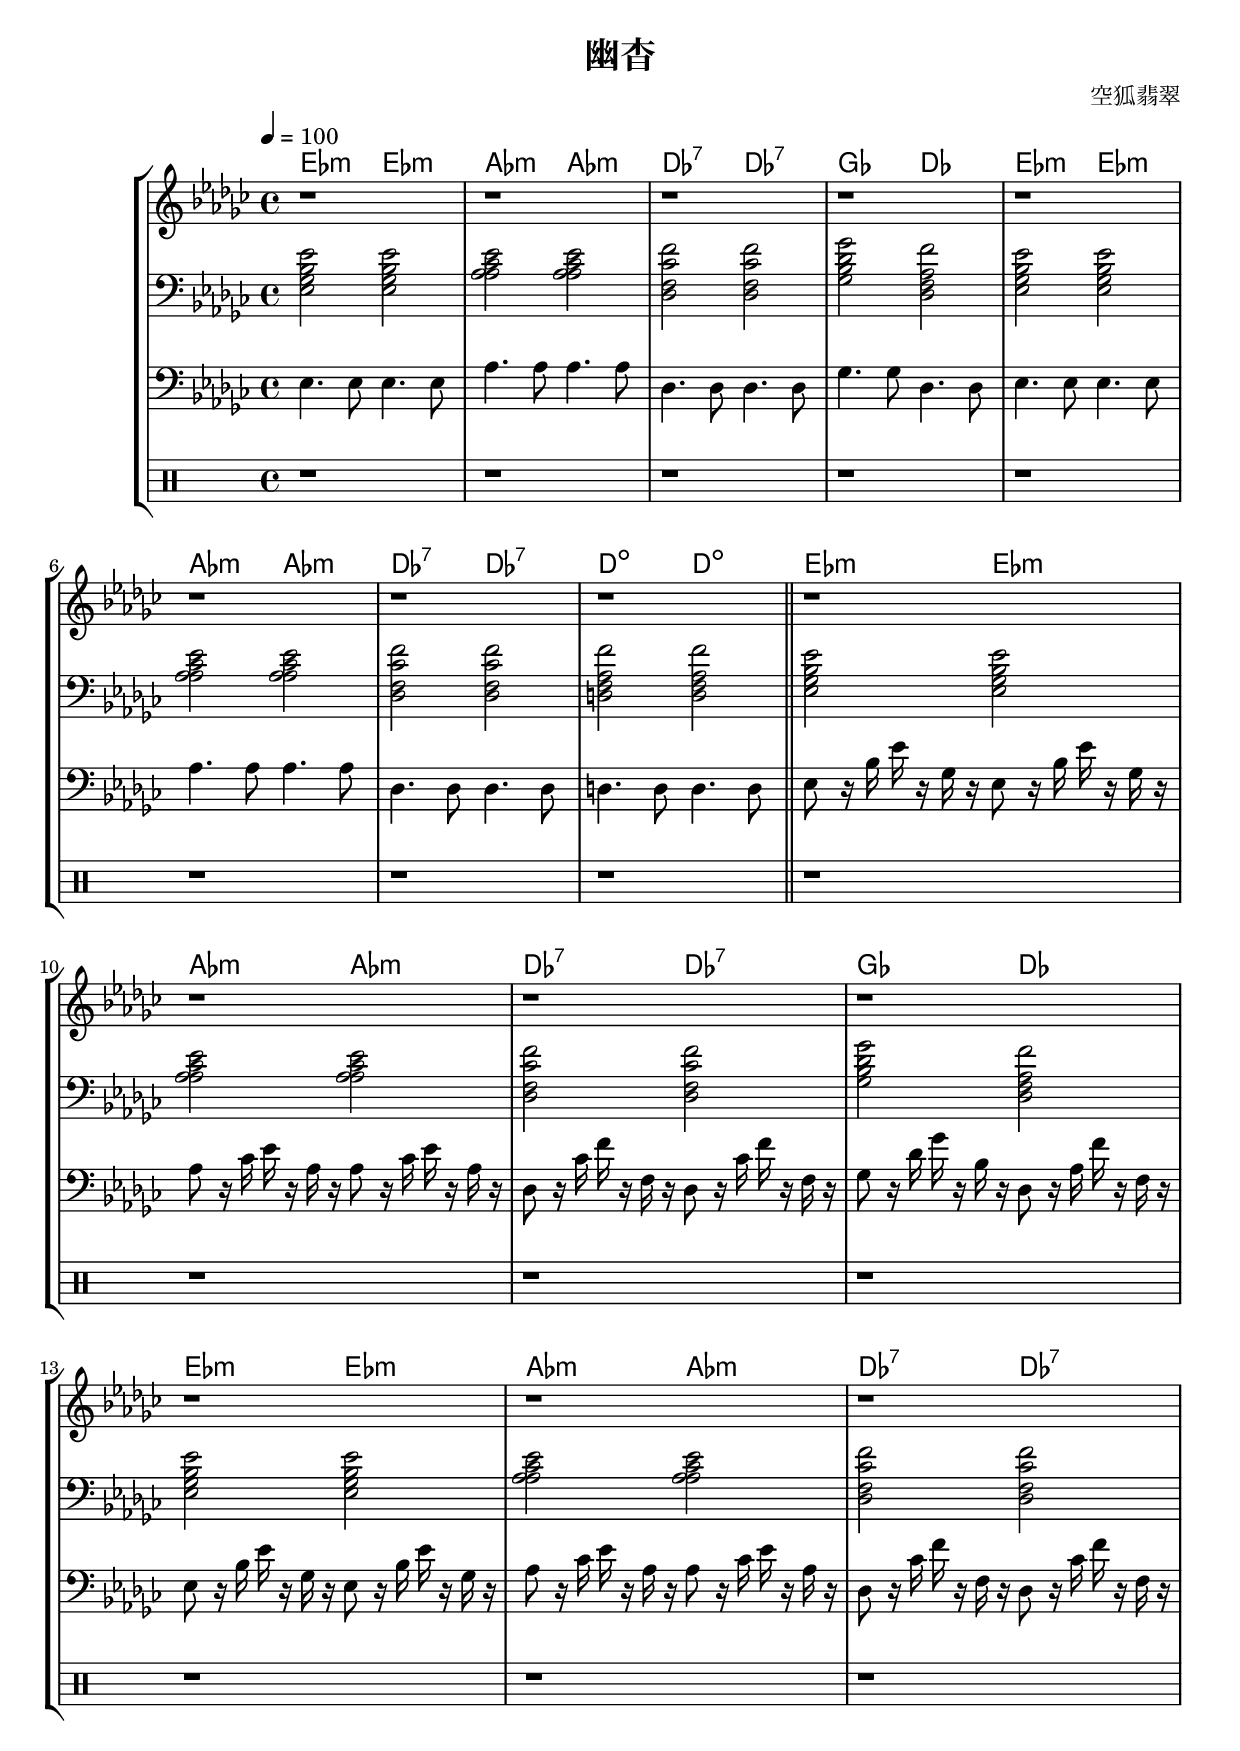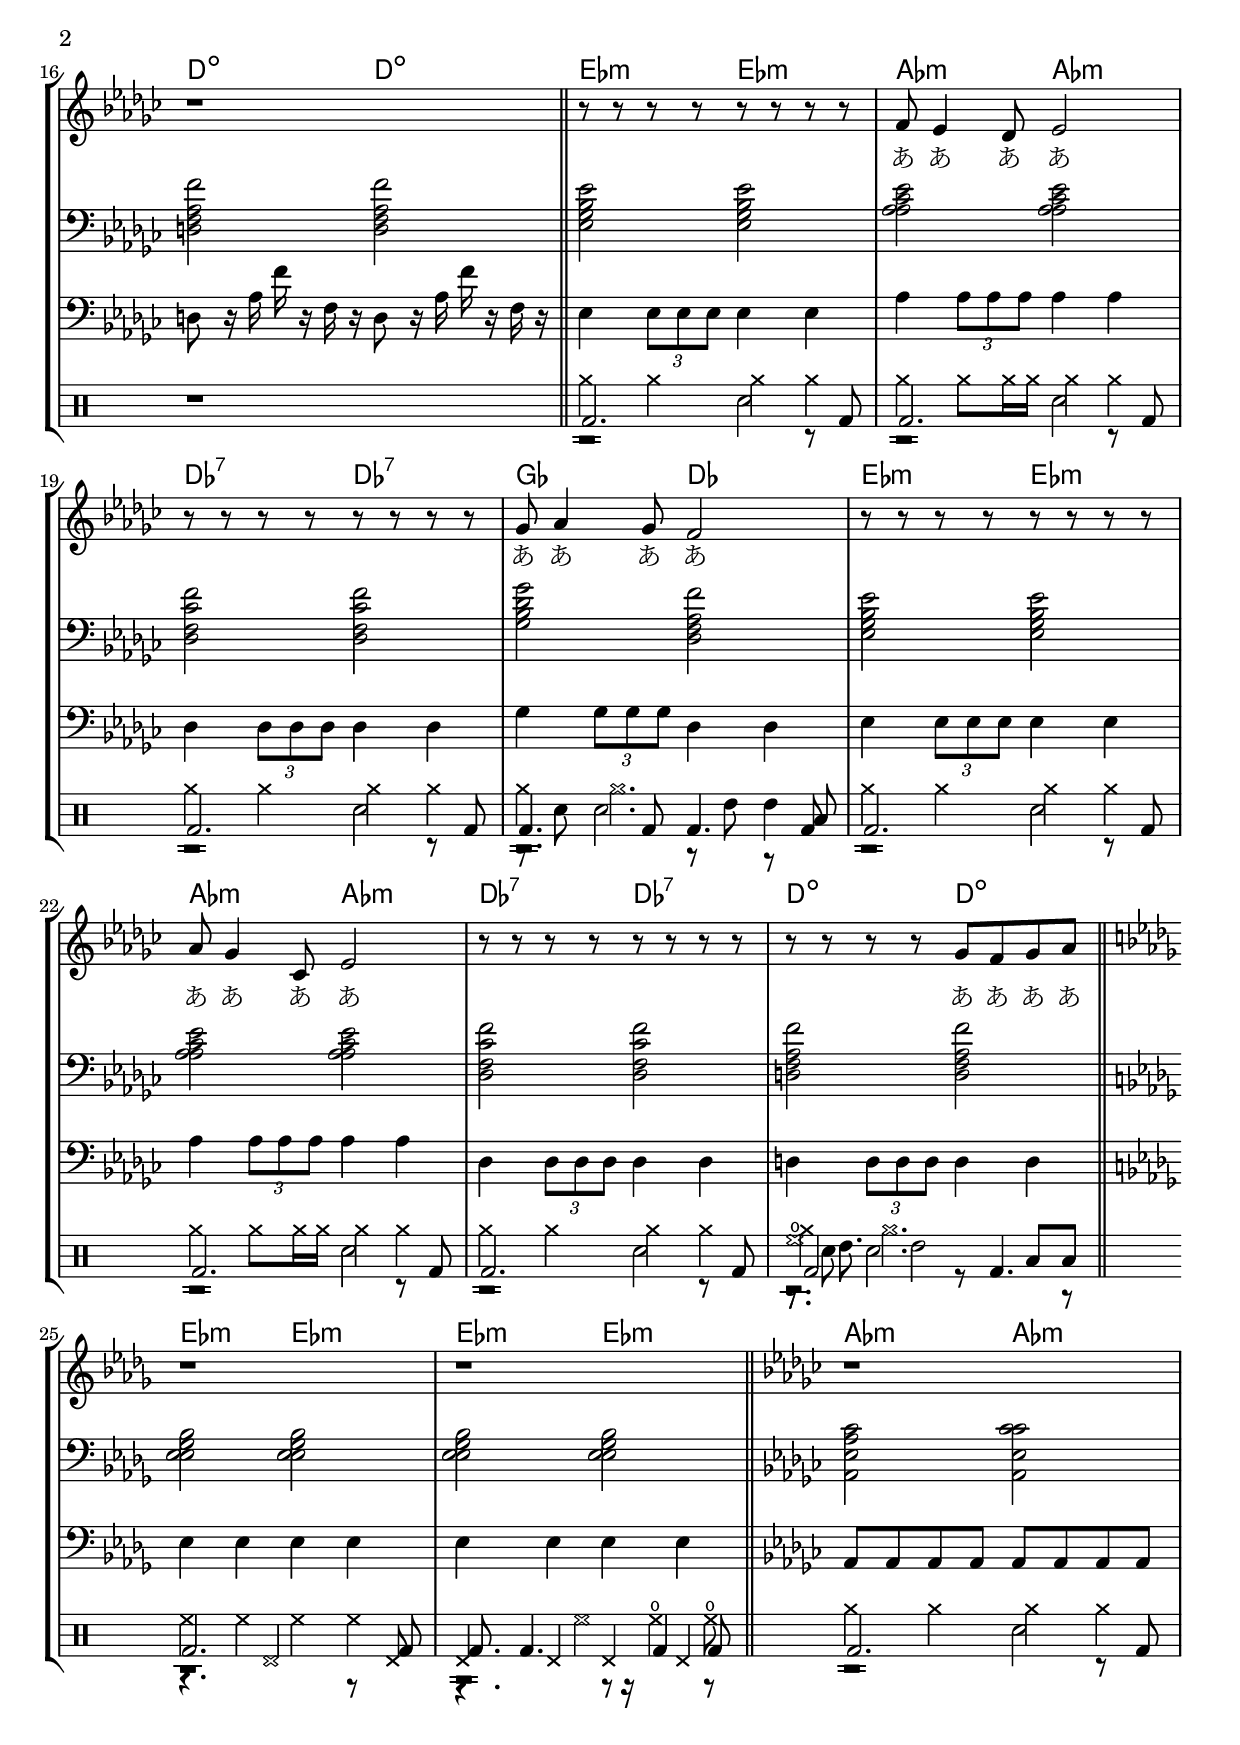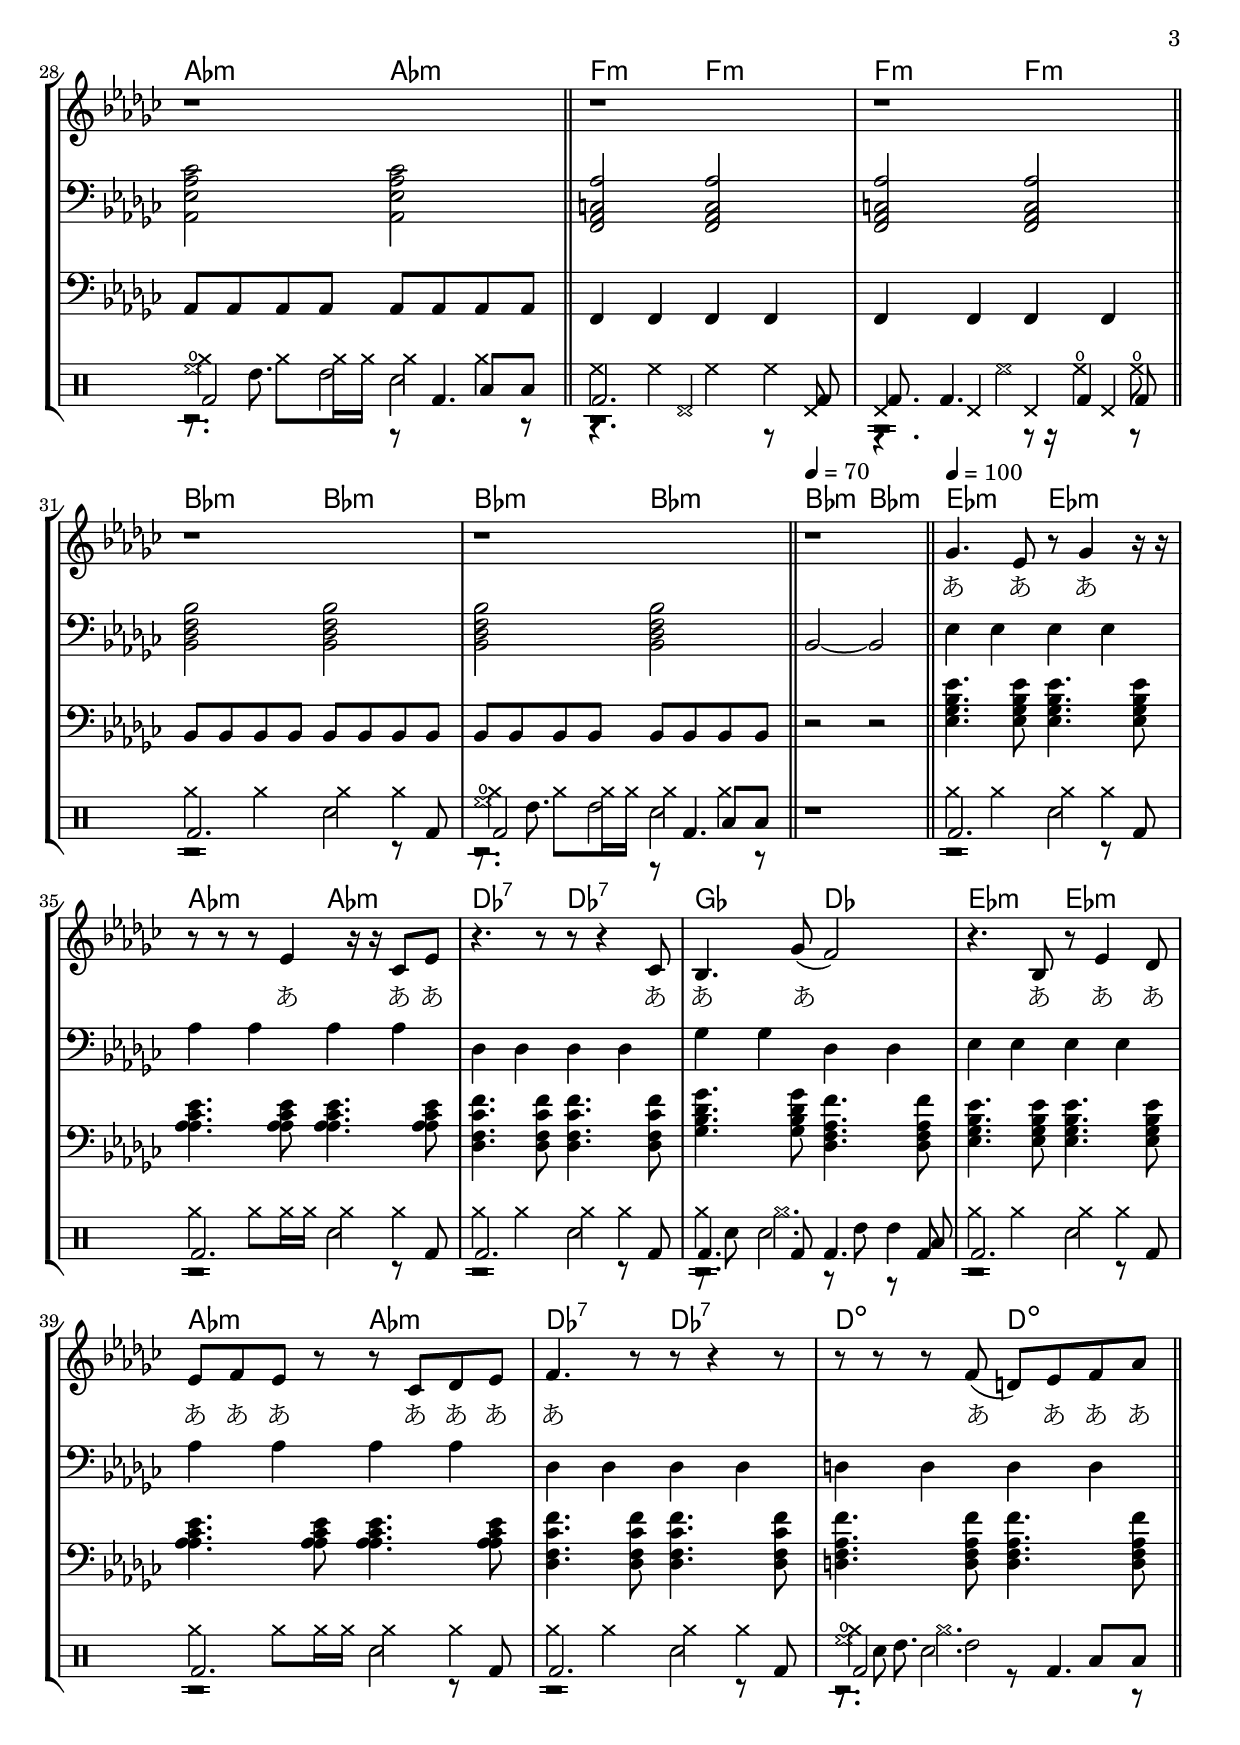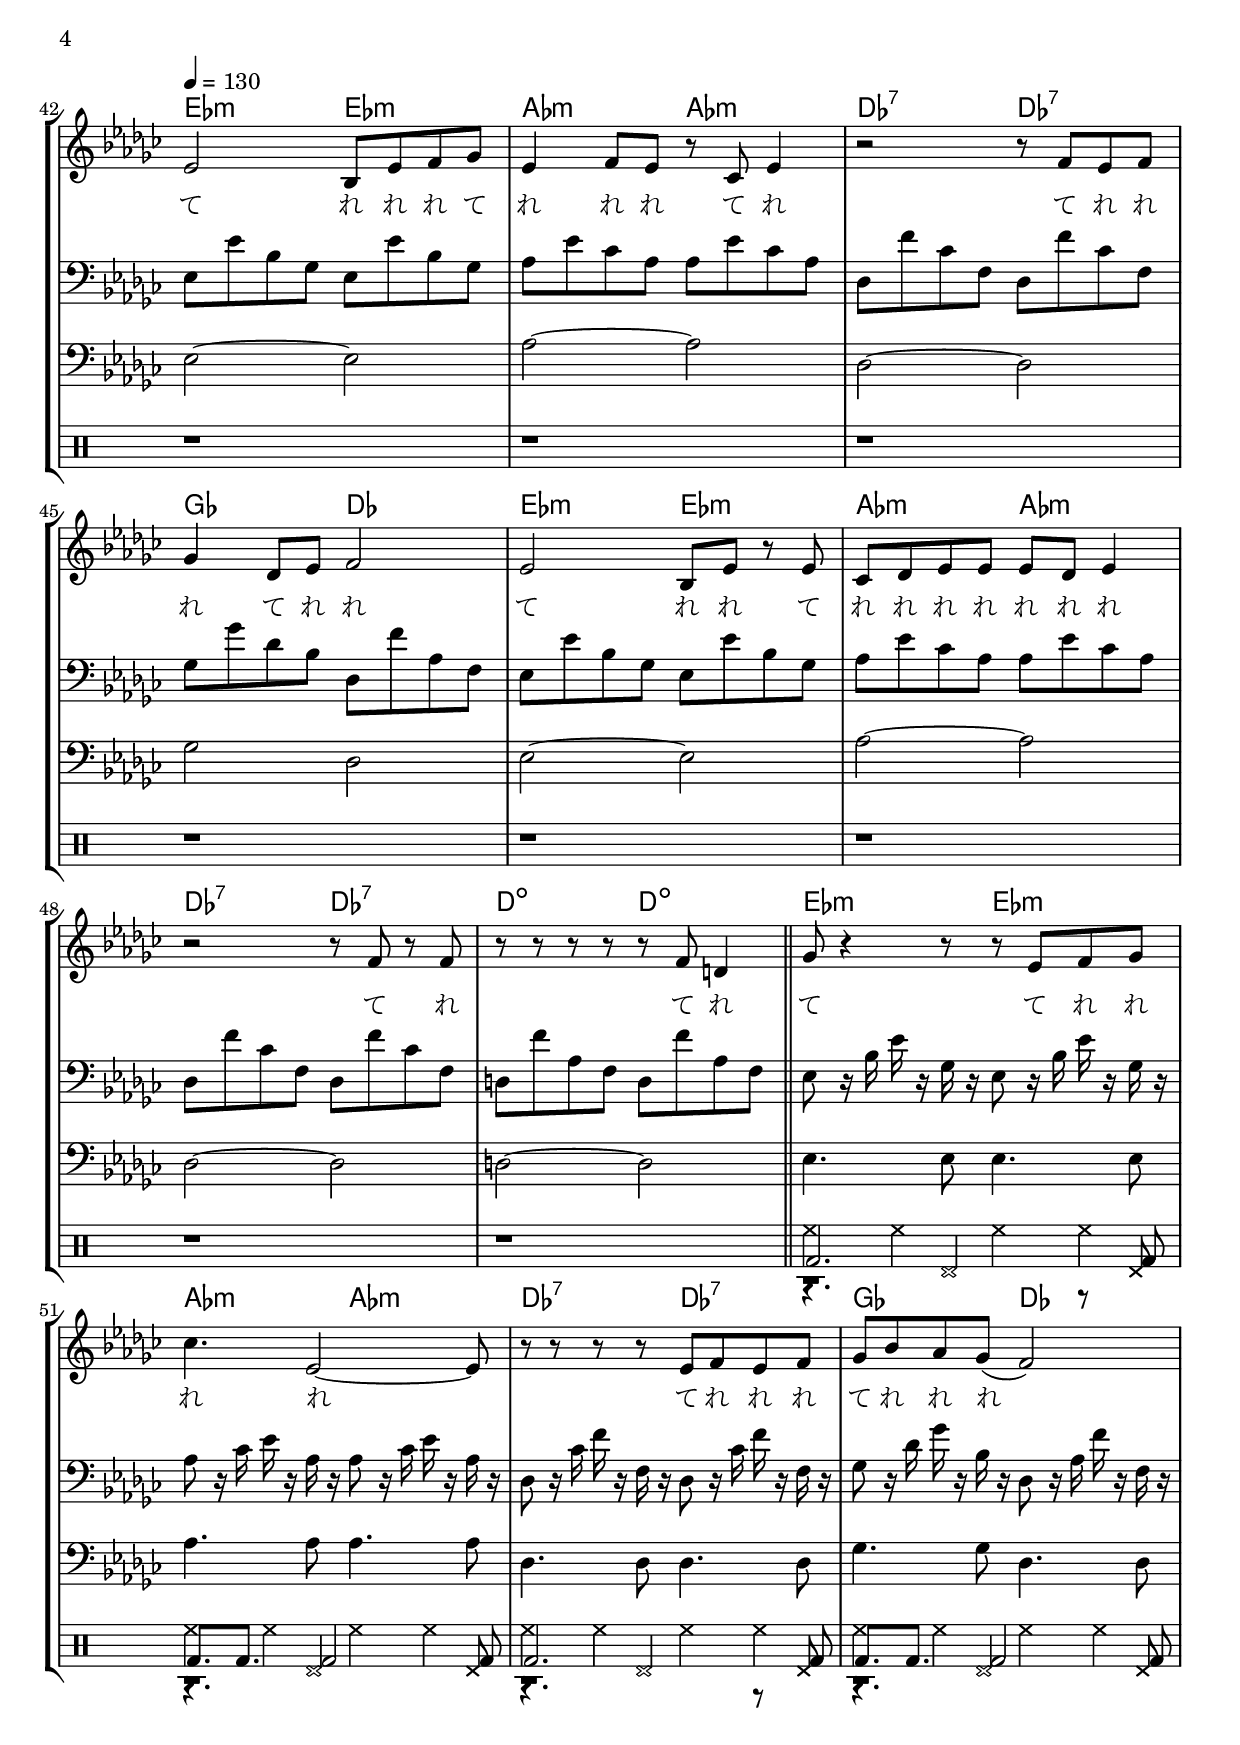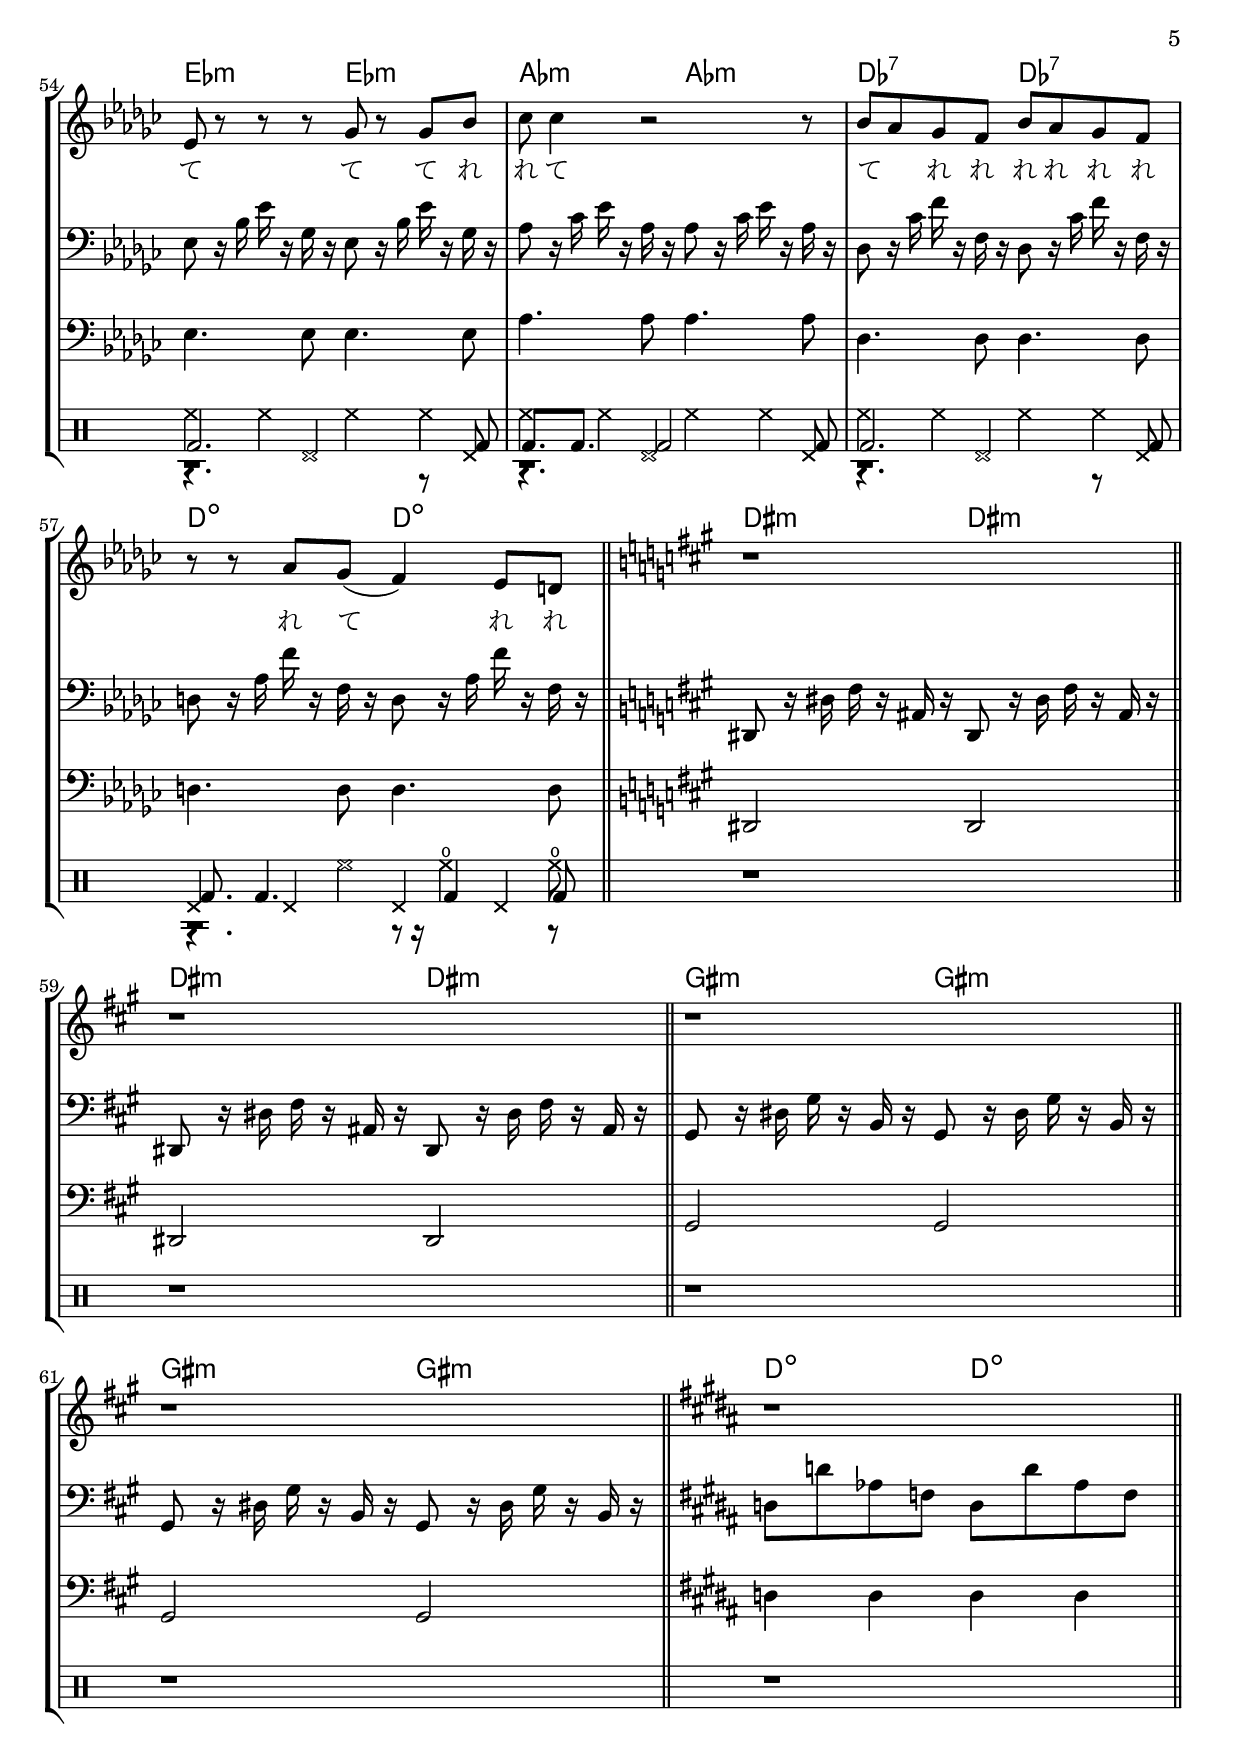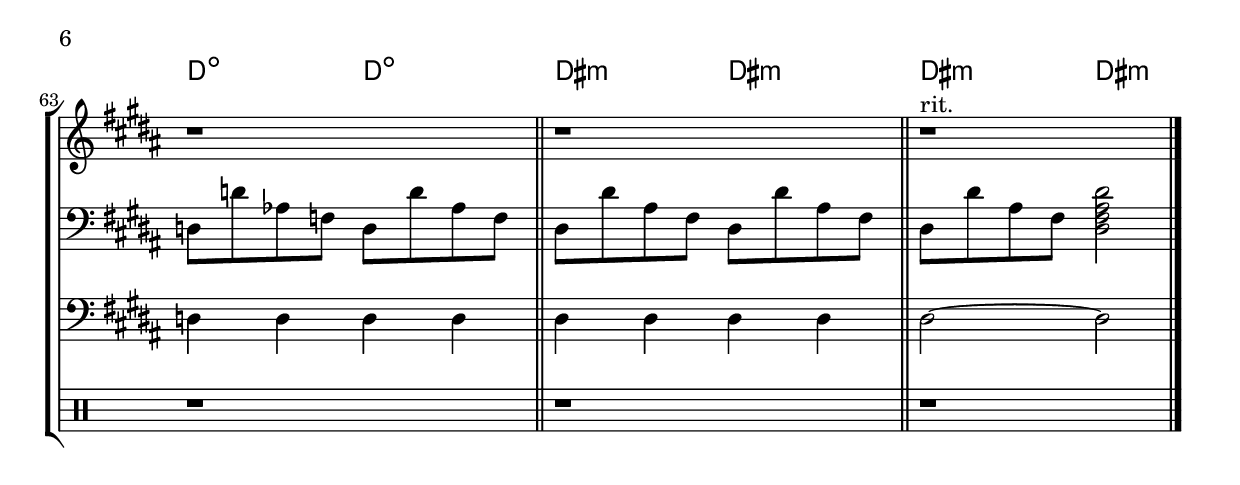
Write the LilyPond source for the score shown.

\version "2.12.1"

\header {
	title = \markup {幽杳}
	composer = \markup \center-column {空狐翡翠}
}

harmony = \chordmode {
	es2:m es:m as:m as:m des:7 des:7 ges des es:m es:m as:m as:m des:7 des:7 d:dim d:dim 

	es:m es:m as:m as:m des:7 des:7 ges des es:m es:m as:m as:m des:7 des:7 d:dim d:dim 

	es:m es:m as:m as:m des:7 des:7 ges des es:m es:m as:m as:m des:7 des:7 d:dim d:dim 

	es:m es:m es:m es:m 

	as:m as:m as:m as:m 

	f:m f:m f:m f:m 

	bes:m bes:m bes:m bes:m 

	bes:m bes:m 

	es:m es:m as:m as:m des:7 des:7 ges des es:m es:m as:m as:m des:7 des:7 d:dim d:dim 

	es:m es:m as:m as:m des:7 des:7 ges des es:m es:m as:m as:m des:7 des:7 d:dim d:dim 

	es:m es:m as:m as:m des:7 des:7 ges des es:m es:m as:m as:m des:7 des:7 d:dim d:dim 

	dis:m dis:m 

	dis:m dis:m 

	gis:m gis:m 

	gis:m gis:m 

	d:dim d:dim 

	d:dim d:dim 

	dis:m dis:m 

	dis:m dis:m 
}

melody = {
	\key ges \major
	\tempo 4 = 100
	r1 | r1 | r1 | r1 | r1 | r1 | r1 | r1   
	r1 | r1 | r1 | r1 | r1 | r1 | r1 | r1   
	\set Staff.midiInstrument = #"Electric Piano 1"
	 r8  r8  r8  r8  r8  r8  r8  r8 
	f'8  es'4  des'8  es'2 
	r8  r8  r8  r8  r8  r8  r8  r8 
	ges'8  as'4  ges'8  f'2 
	r8  r8  r8  r8  r8  r8  r8  r8 
	as'8  ges'4  ces'8  es'2 
	r8  r8  r8  r8  r8  r8  r8  r8 
	r8  r8  r8  r8  ges'8  f'8  ges'8  as'8
	\key des \major
	r1 | r1   
	\key ges \major
	r1 | r1   
	r1 | r1   
	r1 | r1   
	\tempo 4 = 70
	r1   
	\set Staff.midiInstrument = #"Electric Piano 1"
		\tempo 4 = 100
 ges'4.  es'8  r8  ges'4  r16  r16 
	r8  r8  r8  es'4  r16  r16  ces'8  es'8 
	r4.  r8  r8  r4  ces'8 
	bes4.  ges'8  (f'2) 
	r4.  bes8  r8  es'4  des'8 
	es'8  f'8  es'8  r8  r8  ces'8  des'8  es'8 
	f'4.  r8  r8  r4  r8 
	r8  r8  r8  f'8  (d'8)  es'8  f'8  as'8
	\set Staff.midiInstrument = #"Electric Piano 1"
		\tempo 4 = 130
 es'2  bes8  es'8  f'8  ges'8 
	es'4  f'8  es'8  r8  ces'8  es'4 
	r2  r8  f'8  es'8  f'8 
	ges'4  des'8  es'8  f'2 
	es'2  bes8  es'8  r8  es'8 
	ces'8  des'8  es'8  es'8  es'8  des'8  es'4 
	r2  r8  f'8  r8  f'8 
	r8  r8  r8  r8  r8  f'8  d'4
	\set Staff.midiInstrument = #"Electric Piano 1"
	 ges'8  r4  r8  r8  es'8  f'8  ges'8 
	ces''4.  es'2~es'8 
	r8  r8  r8  r8  es'8  f'8  es'8  f'8 
	ges'8  bes'8  as'8  ges'8  (f'2) 
	es'8  r8  r8  r8  ges'8  r8  ges'8  bes'8 
	ces''8  ces''4  r2~r8 
	bes'8  as'8  ges'8  f'8  bes'8  as'8  ges'8  f'8 
	r8  r8  as'8  ges'8  (f'4)  es'8  d'8
	\key a \major
	r1   
	r1   
	r1   
	r1   
	\key b \major
	r1   
	r1   
	r1   
	r1^"rit." \bar "|."
}

words = \lyricmode {
	
	
	あ  あ  あ  あ  あ  あ  あ  あ  あ  あ  あ  あ  あ  あ  あ  あ  
	
	
	
	
	
	あ  あ  あ  あ  あ  あ  あ  あ  あ  あ  あ  あ  あ  あ  あ  あ  あ  あ  あ  あ  あ  あ  あ  
	て  れ  れ  れ  て  れ  れ  れ  て  れ  て  れ  れ  れ  て  れ  れ  て  れ  れ  て  れ  れ  れ  れ  れ  れ  れ  て  れ  て  れ  
	て  て  れ  れ  れ  れ  て  れ  れ  れ  て  れ  れ  れ  て  て  て  れ  れ  て  て  れ  れ  れ  れ  れ  れ  れ  て  れ  れ  れ  
	
	
	
	
	
	
	
	
}

tempochange = {
	\tempo 4 = 100
	r1 | r1 | r1 | r1 | r1 | r1 | r1 | r1 \bar "||"
	\tempo 4 = 100
	r1 | r1 | r1 | r1 | r1 | r1 | r1 | r1 \bar "||"
	\tempo 4 = 100
	r1 | r1 | r1 | r1 | r1 | r1 | r1 | r1 \bar "||"
	\tempo 4 = 100
	r1 | r1 \bar "||"
	\tempo 4 = 100
	r1 | r1 \bar "||"
	\tempo 4 = 100
	r1 | r1 \bar "||"
	\tempo 4 = 100
	r1 | r1 \bar "||"
	\tempo 4 = 70
	r1 \bar "||"
	\tempo 4 = 100
	r1 | r1 | r1 | r1 | r1 | r1 | r1 | r1 \bar "||"
	\tempo 4 = 130
	r1 | r1 | r1 | r1 | r1 | r1 | r1 | r1 \bar "||"
	\tempo 4 = 130
	r1 | r1 | r1 | r1 | r1 | r1 | r1 | r1 \bar "||"
	\tempo 4 = 130
	r1 \bar "||"
	\tempo 4 = 130
	r1 \bar "||"
	\tempo 4 = 130
	r1 \bar "||"
	\tempo 4 = 130
	r1 \bar "||"
	\tempo 4 = 130
	r1 \bar "||"
	\tempo 4 = 130
	r1 \bar "||"
	\tempo 4 = 130
	r1 \bar "||"
	\tempo 4 = 130
	\tempo 4 = 97 r2 \tempo 4 = 86 r2 \bar "|."
}

mainacc = {
	\clef bass
	\set Staff.midiInstrument = #"Synthstrings 1"
	\key ges \major
	\tempo 4 = 100
	<es ges bes es'>2
	<es ges bes es'>2
	<as as ces' es'>2
	<as as ces' es'>2
	<des f ces' f'>2
	<des f ces' f'>2
	<ges bes des' ges'>2
	<des f as f'>2
	<es ges bes es'>2
	<es ges bes es'>2
	<as as ces' es'>2
	<as as ces' es'>2
	<des f ces' f'>2
	<des f ces' f'>2
	<d f as f'>2
	<d f as f'>2
	\bar "||"

	\set Staff.midiInstrument = #"Pad 7 (halo)"
	<es ges bes es'>2
	<es ges bes es'>2
	<as as ces' es'>2
	<as as ces' es'>2
	<des f ces' f'>2
	<des f ces' f'>2
	<ges bes des' ges'>2
	<des f as f'>2
	<es ges bes es'>2
	<es ges bes es'>2
	<as as ces' es'>2
	<as as ces' es'>2
	<des f ces' f'>2
	<des f ces' f'>2
	<d f as f'>2
	<d f as f'>2
	\bar "||"

	\set Staff.midiInstrument = #"Pad 8 (sweep)"
	<es ges bes es'>2
	<es ges bes es'>2
	<as as ces' es'>2
	<as as ces' es'>2
	<des f ces' f'>2
	<des f ces' f'>2
	<ges bes des' ges'>2
	<des f as f'>2
	<es ges bes es'>2
	<es ges bes es'>2
	<as as ces' es'>2
	<as as ces' es'>2
	<des f ces' f'>2
	<des f ces' f'>2
	<d f as f'>2
	<d f as f'>2
	\bar "||"

	\set Staff.midiInstrument = #"Synthstrings 1"
	\key des \major
	<es es ges bes>2
	<es es ges bes>2
	<es es ges bes>2
	<es es ges bes>2
	\bar "||"

	\set Staff.midiInstrument = #"Synthstrings 1"
	\key ges \major
	<as, es as ces'>2
	<as, es ces' ces'>2
	<as, es as ces'>2
	<as, es as ces'>2
	\bar "||"

	\set Staff.midiInstrument = #"Synthstrings 1"
	<f, as, c as>2
	<f, as, c as>2
	<f, as, c as>2
	<f, as, c as>2
	\bar "||"

	\set Staff.midiInstrument = #"Synthstrings 1"
	<bes, des f bes>2
	<bes, des f bes>2
	<bes, des f bes>2
	<bes, des f bes>2
	\bar "||"

	\set Staff.midiInstrument = #"String Ensemble 1"
	\tempo 4 = 70
	bes,2
	~bes,2
	\bar "||"

	\set Staff.midiInstrument = #"Tinkle Bell"
	\tempo 4 = 100
	es4 es4
	es4 es4
	as4 as4
	as4 as4
	des4 des4
	des4 des4
	ges4 ges4
	des4 des4
	es4 es4
	es4 es4
	as4 as4
	as4 as4
	des4 des4
	des4 des4
	d4 d4
	d4 d4
	\bar "||"

	\set Staff.midiInstrument = #"Tinkle Bell"
	\tempo 4 = 130
	es8 es' bes ges
	es8 es' bes ges
	as8 es' ces' as
	as8 es' ces' as
	des8 f' ces' f
	des8 f' ces' f
	ges8 ges' des' bes
	des8 f' as f
	es8 es' bes ges
	es8 es' bes ges
	as8 es' ces' as
	as8 es' ces' as
	des8 f' ces' f
	des8 f' ces' f
	d8 f' as f
	d8 f' as f
	\bar "||"

	\set Staff.midiInstrument = #"Tinkle Bell"
	es8r16bes16es'16r16ges16r16
	es8r16bes16es'16r16ges16r16
	as8r16ces'16es'16r16as16r16
	as8r16ces'16es'16r16as16r16
	des8r16ces'16f'16r16f16r16
	des8r16ces'16f'16r16f16r16
	ges8r16des'16ges'16r16bes16r16
	des8r16as16f'16r16f16r16
	es8r16bes16es'16r16ges16r16
	es8r16bes16es'16r16ges16r16
	as8r16ces'16es'16r16as16r16
	as8r16ces'16es'16r16as16r16
	des8r16ces'16f'16r16f16r16
	des8r16ces'16f'16r16f16r16
	d8r16as16f'16r16f16r16
	d8r16as16f'16r16f16r16
	\bar "||"

	\set Staff.midiInstrument = #"Acoustic Bass"
	\key a \major
	dis,8r16dis16fis16r16ais,16r16
	dis,8r16dis16fis16r16ais,16r16
	\bar "||"

	\set Staff.midiInstrument = #"Acoustic Bass"
	dis,8r16dis16fis16r16ais,16r16
	dis,8r16dis16fis16r16ais,16r16
	\bar "||"

	\set Staff.midiInstrument = #"Acoustic Bass"
	gis,8r16dis16gis16r16b,16r16
	gis,8r16dis16gis16r16b,16r16
	\bar "||"

	\set Staff.midiInstrument = #"Acoustic Bass"
	gis,8r16dis16gis16r16b,16r16
	gis,8r16dis16gis16r16b,16r16
	\bar "||"

	\set Staff.midiInstrument = #"Acoustic Bass"
	\key b \major
	d8 d' as f
	d8 d' as f
	\bar "||"

	\set Staff.midiInstrument = #"Acoustic Bass"
	d8 d' as f
	d8 d' as f
	\bar "||"

	\set Staff.midiInstrument = #"Acoustic Bass"
	dis8 dis' ais fis
	dis8 dis' ais fis
	\bar "||"

	\set Staff.midiInstrument = #"Acoustic Bass"
	dis8 dis' ais fis
	<dis fis ais dis'>2
	\bar "|."
}

subacc = {
	\clef bass
	\set Staff.midiInstrument = #"Acoustic Bass"
	\key ges \major
	\tempo 4 = 100
	es4.es8
	es4.es8
	as4.as8
	as4.as8
	des4.des8
	des4.des8
	ges4.ges8
	des4.des8
	es4.es8
	es4.es8
	as4.as8
	as4.as8
	des4.des8
	des4.des8
	d4.d8
	d4.d8
	\bar "||"

	\set Staff.midiInstrument = #"Acoustic Bass"
	es8r16bes16es'16r16ges16r16
	es8r16bes16es'16r16ges16r16
	as8r16ces'16es'16r16as16r16
	as8r16ces'16es'16r16as16r16
	des8r16ces'16f'16r16f16r16
	des8r16ces'16f'16r16f16r16
	ges8r16des'16ges'16r16bes16r16
	des8r16as16f'16r16f16r16
	es8r16bes16es'16r16ges16r16
	es8r16bes16es'16r16ges16r16
	as8r16ces'16es'16r16as16r16
	as8r16ces'16es'16r16as16r16
	des8r16ces'16f'16r16f16r16
	des8r16ces'16f'16r16f16r16
	d8r16as16f'16r16f16r16
	d8r16as16f'16r16f16r16
	\bar "||"

	\set Staff.midiInstrument = #"Acoustic Bass"
	es4 \tuplet 3/2 { es8 es8 es8 }
	es4 es4
	as4 \tuplet 3/2 { as8 as8 as8 }
	as4 as4
	des4 \tuplet 3/2 { des8 des8 des8 }
	des4 des4
	ges4 \tuplet 3/2 { ges8 ges8 ges8 }
	des4 des4
	es4 \tuplet 3/2 { es8 es8 es8 }
	es4 es4
	as4 \tuplet 3/2 { as8 as8 as8 }
	as4 as4
	des4 \tuplet 3/2 { des8 des8 des8 }
	des4 des4
	d4 \tuplet 3/2 { d8 d8 d8 }
	d4 d4
	\bar "||"

	\set Staff.midiInstrument = #"Acoustic Bass"
	\key des \major
	es4 es4
	es4 es4
	es4 es4
	es4 es4
	\bar "||"

	\set Staff.midiInstrument = #"Acoustic Bass"
	\key ges \major
	as,8 as,8 as,8 as,8
	as,8 as,8 as,8 as,8
	as,8 as,8 as,8 as,8
	as,8 as,8 as,8 as,8
	\bar "||"

	\set Staff.midiInstrument = #"Acoustic Bass"
	f,4 f,4
	f,4 f,4
	f,4 f,4
	f,4 f,4
	\bar "||"

	\set Staff.midiInstrument = #"Acoustic Bass"
	bes,8 bes,8 bes,8 bes,8
	bes,8 bes,8 bes,8 bes,8
	bes,8 bes,8 bes,8 bes,8
	bes,8 bes,8 bes,8 bes,8
	\bar "||"

	\set Staff.midiInstrument = #"Acoustic grand"
	\tempo 4 = 70
	r2
	r2
	\bar "||"

	\set Staff.midiInstrument = #"Pad 2 (warm)"
	\tempo 4 = 100
	<es ges bes es'>4. <es ges bes es'>8
	<es ges bes es'>4. <es ges bes es'>8
	<as as ces' es'>4. <as as ces' es'>8
	<as as ces' es'>4. <as as ces' es'>8
	<des f ces' f'>4. <des f ces' f'>8
	<des f ces' f'>4. <des f ces' f'>8
	<ges bes des' ges'>4. <ges bes des' ges'>8
	<des f as f'>4. <des f as f'>8
	<es ges bes es'>4. <es ges bes es'>8
	<es ges bes es'>4. <es ges bes es'>8
	<as as ces' es'>4. <as as ces' es'>8
	<as as ces' es'>4. <as as ces' es'>8
	<des f ces' f'>4. <des f ces' f'>8
	<des f ces' f'>4. <des f ces' f'>8
	<d f as f'>4. <d f as f'>8
	<d f as f'>4. <d f as f'>8
	\bar "||"

	\set Staff.midiInstrument = #"FX 6 (goblins)"
	\tempo 4 = 130
	es2
	~es2
	as2
	~as2
	des2
	~des2
	ges2
	~des2
	es2
	~es2
	as2
	~as2
	des2
	~des2
	d2
	~d2
	\bar "||"

	\set Staff.midiInstrument = #"Acoustic Bass"
	es4.es8
	es4.es8
	as4.as8
	as4.as8
	des4.des8
	des4.des8
	ges4.ges8
	des4.des8
	es4.es8
	es4.es8
	as4.as8
	as4.as8
	des4.des8
	des4.des8
	d4.d8
	d4.d8
	\bar "||"

	\set Staff.midiInstrument = #"Choir Aahs"
	\key a \major
	dis,2
	dis,2
	\bar "||"

	\set Staff.midiInstrument = #"Choir Aahs"
	dis,2
	dis,2
	\bar "||"

	\set Staff.midiInstrument = #"Choir Aahs"
	gis,2
	gis,2
	\bar "||"

	\set Staff.midiInstrument = #"Choir Aahs"
	gis,2
	gis,2
	\bar "||"

	\set Staff.midiInstrument = #"Choir Aahs"
	\key b \major
	d4 d4
	d4 d4
	\bar "||"

	\set Staff.midiInstrument = #"Choir Aahs"
	d4 d4
	d4 d4
	\bar "||"

	\set Staff.midiInstrument = #"Choir Aahs"
	dis4 dis4
	dis4 dis4
	\bar "||"

	\set Staff.midiInstrument = #"Choir Aahs"
	dis2
	~dis2
	\bar "|."
}

percA = {
	\drummode {
	r1 |r1 |r1 |r1 |r1 |r1 |r1 |r1 \bar "||"
	r1 |r1 |r1 |r1 |r1 |r1 |r1 |r1 \bar "||"
	cymr4 cymr4 cymr4 cymr4  |cymr4 cymr8 cymr16 cymr16 cymr4 cymr4  |cymr4 cymr4 cymr4 cymr4  |cymr4 cymr2.  |cymr4 cymr4 cymr4 cymr4  |cymr4 cymr8 cymr16 cymr16 cymr4 cymr4  |cymr4 cymr4 cymr4 cymr4  |cymr4 cymr2.  \bar "||"
	r1  |r2 r8 hho4 hho8  \bar "||"
	cymr4 cymr4 cymr4 cymr4  |cymr4 cymr8 cymr16 cymr16 cymr4 cymr4  \bar "||"
	r1  |r2 r8 hho4 hho8  \bar "||"
	cymr4 cymr4 cymr4 cymr4  |cymr4 cymr8 cymr16 cymr16 cymr4 cymr4  \bar "||"
	r1 \bar "||"
	cymr4 cymr4 cymr4 cymr4  |cymr4 cymr8 cymr16 cymr16 cymr4 cymr4  |cymr4 cymr4 cymr4 cymr4  |cymr4 cymr2.  |cymr4 cymr4 cymr4 cymr4  |cymr4 cymr8 cymr16 cymr16 cymr4 cymr4  |cymr4 cymr4 cymr4 cymr4  |cymr4 cymr2.  \bar "||"
	r1 |r1 |r1 |r1 |r1 |r1 |r1 |r1 \bar "||"
	r1  |r1  |r1  |r1  |r1  |r1  |r1  |r2 r8 hho4 hho8  \bar "||"
	r1 \bar "||"
	r1 \bar "||"
	r1 \bar "||"
	r1 \bar "||"
	r1 \bar "||"
	r1 \bar "||"
	r1 \bar "||"
	r1 \bar "|."
	}
}

percB = {
	\drummode {
	r1 |r1 |r1 |r1 |r1 |r1 |r1 |r1 \bar "||"
	r1 |r1 |r1 |r1 |r1 |r1 |r1 |r1 \bar "||"
	r2 sn2  |r2 sn2  |r2 sn2  |r8 sn8 sn2.  |r2 sn2  |r2 sn2  |r2 sn2  |r8 sn8 sn2.  \bar "||"
	r4. hhp2 hhp8  |hhp4 hhp4 hhp4 hhp4  \bar "||"
	r2 sn2  |r2 sn2  \bar "||"
	r4. hhp2 hhp8  |hhp4 hhp4 hhp4 hhp4  \bar "||"
	r2 sn2  |r2 sn2  \bar "||"
	r1 \bar "||"
	r2 sn2  |r2 sn2  |r2 sn2  |r8 sn8 sn2.  |r2 sn2  |r2 sn2  |r2 sn2  |r8 sn8 sn2.  \bar "||"
	r1 |r1 |r1 |r1 |r1 |r1 |r1 |r1 \bar "||"
	r4. hhp2 hhp8  |r4. hhp2 hhp8  |r4. hhp2 hhp8  |r4. hhp2 hhp8  |r4. hhp2 hhp8  |r4. hhp2 hhp8  |r4. hhp2 hhp8  |hhp4 hhp4 hhp4 hhp4  \bar "||"
	r1 \bar "||"
	r1 \bar "||"
	r1 \bar "||"
	r1 \bar "||"
	r1 \bar "||"
	r1 \bar "||"
	r1 \bar "||"
	r1 \bar "|."
	}
}

percC = {
	\drummode {
	r1 |r1 |r1 |r1 |r1 |r1 |r1 |r1 \bar "||"
	r1 |r1 |r1 |r1 |r1 |r1 |r1 |r1 \bar "||"
	bd2. r8 bd8  |bd2. r8 bd8  |bd2. r8 bd8  |bd4. bd8 bd4. bd8  |bd2. r8 bd8  |bd2. r8 bd8  |bd2. r8 bd8  |bd2 r8 bd4.  \bar "||"
	hh4 hh4 hh4 hh4  |r4. hh2 r8  \bar "||"
	bd2. r8 bd8  |bd2 r8 bd4.  \bar "||"
	hh4 hh4 hh4 hh4  |r4. hh2 r8  \bar "||"
	bd2. r8 bd8  |bd2 r8 bd4.  \bar "||"
	r1 \bar "||"
	bd2. r8 bd8  |bd2. r8 bd8  |bd2. r8 bd8  |bd4. bd8 bd4. bd8  |bd2. r8 bd8  |bd2. r8 bd8  |bd2. r8 bd8  |bd2 r8 bd4.  \bar "||"
	r1 |r1 |r1 |r1 |r1 |r1 |r1 |r1 \bar "||"
	hh4 hh4 hh4 hh4  |hh4 hh4 hh4 hh4  |hh4 hh4 hh4 hh4  |hh4 hh4 hh4 hh4  |hh4 hh4 hh4 hh4  |hh4 hh4 hh4 hh4  |hh4 hh4 hh4 hh4  |r4. hh2 r8  \bar "||"
	r1 \bar "||"
	r1 \bar "||"
	r1 \bar "||"
	r1 \bar "||"
	r1 \bar "||"
	r1 \bar "||"
	r1 \bar "||"
	r1 \bar "|."
	}
}

percD = {
	\drummode {
	r1 |r1 |r1 |r1 |r1 |r1 |r1 |r1 \bar "||"
	r1 |r1 |r1 |r1 |r1 |r1 |r1 |r1 \bar "||"
	r1 |r1 |r1 |r2 r8 tommh8 tommh4  |r1 |r1 |r1 |r8. tommh8. tommh2 r8  \bar "||"
	bd2. r8 bd8  |bd8. bd4. r16 bd4 bd8  \bar "||"
	r1 |r8. tommh8. tommh2 r8  \bar "||"
	bd2. r8 bd8  |bd8. bd4. r16 bd4 bd8  \bar "||"
	r1 |r8. tommh8. tommh2 r8  \bar "||"
	r1 \bar "||"
	r1 |r1 |r1 |r2 r8 tommh8 tommh4  |r1 |r1 |r1 |r8. tommh8. tommh2 r8  \bar "||"
	r1 |r1 |r1 |r1 |r1 |r1 |r1 |r1 \bar "||"
	bd2. r8 bd8  |bd8. bd8. bd2 bd8  |bd2. r8 bd8  |bd8. bd8. bd2 bd8  |bd2. r8 bd8  |bd8. bd8. bd2 bd8  |bd2. r8 bd8  |bd8. bd4. r16 bd4 bd8  \bar "||"
	r1 \bar "||"
	r1 \bar "||"
	r1 \bar "||"
	r1 \bar "||"
	r1 \bar "||"
	r1 \bar "||"
	r1 \bar "||"
	r1 \bar "|."
	}
}

percE = {
	\drummode {
	r1 |r1 |r1 |r1 |r1 |r1 |r1 |r1 \bar "||"
	r1 |r1 |r1 |r1 |r1 |r1 |r1 |r1 \bar "||"
	r1 |r1 |r1 |r2. r8 toml8  |r1 |r1 |r1 |r2. toml8 toml8  \bar "||"
	r1 | r1 \bar "||"
	r1 |r2. toml8 toml8  \bar "||"
	r1 | r1 \bar "||"
	r1 |r2. toml8 toml8  \bar "||"
	r1 \bar "||"
	r1 |r1 |r1 |r2. r8 toml8  |r1 |r1 |r1 |r2. toml8 toml8  \bar "||"
	r1 |r1 |r1 |r1 |r1 |r1 |r1 |r1 \bar "||"
	r1 | r1 | r1 | r1 | r1 | r1 | r1 | r1 \bar "||"
	r1 \bar "||"
	r1 \bar "||"
	r1 \bar "||"
	r1 \bar "||"
	r1 \bar "||"
	r1 \bar "||"
	r1 \bar "||"
	r1 \bar "|."
	}
}

percF = {
	\drummode {
	r1 | r1 | r1 | r1 | r1 | r1 | r1 | r1 \bar "||"
	r1 | r1 | r1 | r1 | r1 | r1 | r1 | r1 \bar "||"
	r1 |r1 |r1 |r1 |r1 |r1 |r1 |hho1  \bar "||"
	r1 | r1 \bar "||"
	r1 |hho1  \bar "||"
	r1 | r1 \bar "||"
	r1 |hho1  \bar "||"
	r1 \bar "||"
	r1 |r1 |r1 |r1 |r1 |r1 |r1 |hho1  \bar "||"
	r1 | r1 | r1 | r1 | r1 | r1 | r1 | r1 \bar "||"
	r1 | r1 | r1 | r1 | r1 | r1 | r1 | r1 \bar "||"
	r1 \bar "||"
	r1 \bar "||"
	r1 \bar "||"
	r1 \bar "||"
	r1 \bar "||"
	r1 \bar "||"
	r1 \bar "||"
	r1 \bar "|."
	}
}

\score {
	<<
		\new StaffGroup <<
			\new ChordNames {\harmony}
			\new Voice = "melody" {\melody}
			\new Lyrics \lyricsto "melody" \words
			\new Staff = "mainacc" {\mainacc}
			\new Staff = "subacc" {\subacc}
			\new DrumStaff <<
				\new DrumVoice {\percA}
				\new DrumVoice {\percB}
				\new DrumVoice {\percC}
				\new DrumVoice {\percD}
				\new DrumVoice {\percE}
				\new DrumVoice {\percF}
			>>
		>>
	>>
	\layout { }
}
